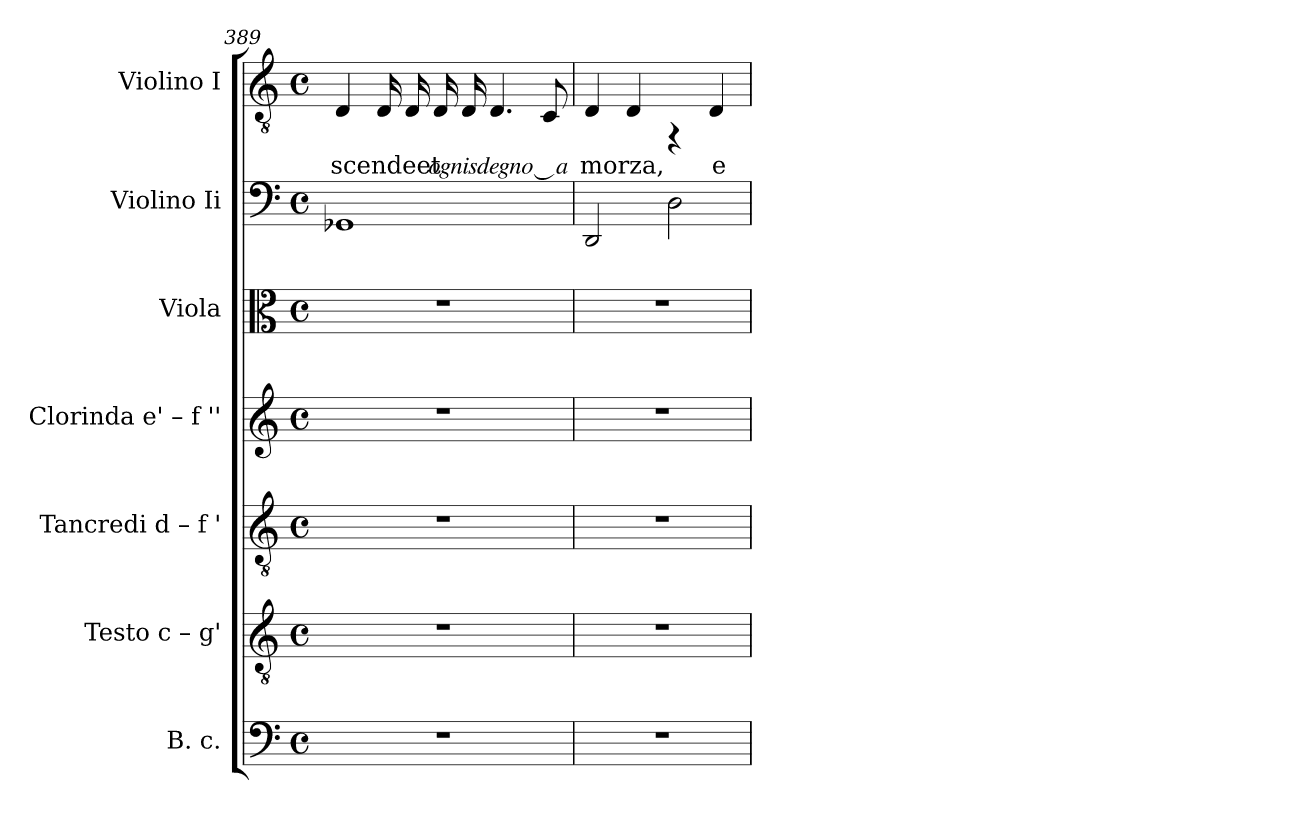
**kern	**kern	**kern	**kern	**kern	**kern	**kern	**text
*part7	*part6	*part5	*part4	*part3	*part2	*part1	*part1
*staff7	*staff6	*staff5	*staff4	*staff3	*staff2	*staff1	*staff1
*I"B. c.	*I"Testo  c – g'	*I"Tancredi  d – f '	*I"Clorinda  e' – f ''	*I"Viola	*I"Violino Ii	*I"Violino I	*
*clefF4	*clefGv2	*clefGv2	*clefG2	*clefC3	*clefF4	*clefGv2	*
*k[]	*k[]	*k[]	*k[]	*k[]	*k[]	*k[]	*
*C:	*C:	*C:	*C:	*C:	*C:	*C:	*
*M4/4	*M4/4	*M4/4	*M4/4	*M4/4	*M4/4	*M4/4	*
*met(c)	*met(c)	*met(c)	*met(c)	*met(c)	*met(c)	*met(c)	*
=389	=389	=389	=389	=389	=389	=389	=389
!	!	!	!	!	!	!	!LO:LY:b:cj
1r	1r	1r	1r	1r	1GG-	4D/	scendeet
!	!	!	!	!	!	!	!LO:LY:b:cj
.	.	.	.	.	.	16D/	.
!	!	!	!	!	!	!	!LO:LY:b:cj
.	.	.	.	.	.	16D/	.
!	!	!	!	!	!	!	!LO:LY:b:cj
.	.	.	.	.	.	16D/	ognisdegno‿a-
!	!	!	!	!	!	!	!LO:LY:b:cj
.	.	.	.	.	.	16D/	--
!	!	!	!	!	!	!	!LO:LY:b:cj
.	.	.	.	.	.	4.D/	--
!	!	!	!	!	!	!	!LO:LY:b:cj
.	.	.	.	.	.	8C/	--
=390	=390	=390	=390	=390	=390	=390	=390
!	!	!	!	!	!	!	!LO:LY:b:cj
1r	1r	1r	1r	1r	2DD/	4D/	-morza,
!	!	!	!	!	!	!	!LO:LY:b:cj
.	.	.	.	.	.	4D/	.
.	.	.	.	.	2D\	4rFF	.
!	!	!	!	!	!	!	!LO:LY:b:cj
.	.	.	.	.	.	4D/	e
=	=	=	=	=	=	=	=
*-	*-	*-	*-	*-	*-	*-	*-
